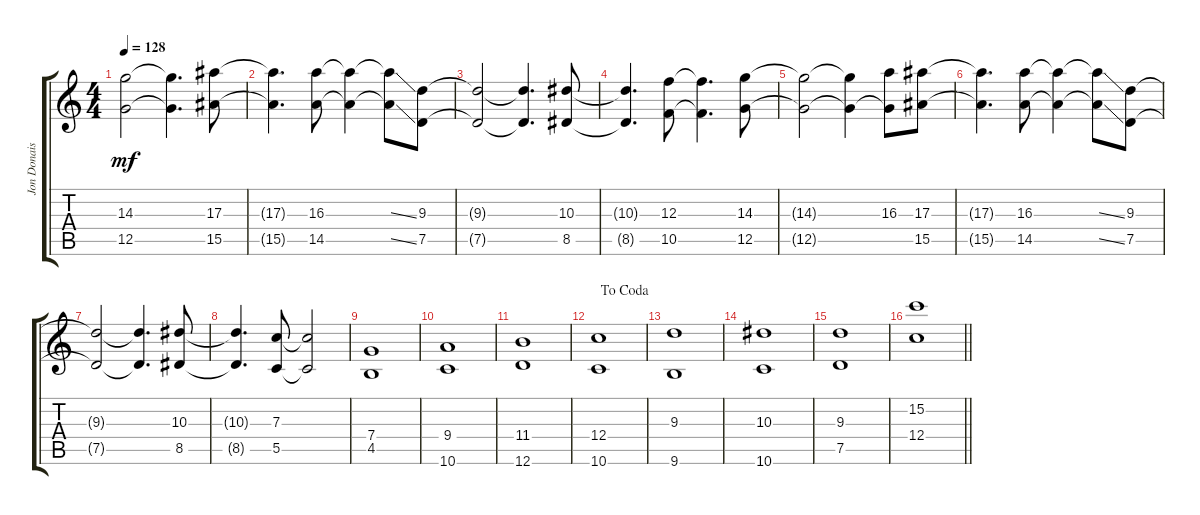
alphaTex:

\track ("Jon Donais" "Jon Donais") {instrument distortionguitar}
\staff {score tabs}
\tuning (D4 A3 F3 C3 G2 D2) {hide}
\ts (4 4)
\tempo 128
\clef g2
\ks c
(14.3{t} 12.5{t}).2{dy mf} (14.3{t} 12.5{t}).4{d} (17.3 15.5).8 |
(17.3{t} 15.5{t}).4{d} (16.3 14.5).8 (16.3{t} 14.5{t}).4 (16.3{ss t} 14.5{ss t}).8 (9.3 7.5).8 |
(9.3{t} 7.5{t}).2 (9.3{t} 7.5{t}).4{d} (10.3 8.5).8 |
(10.3{t} 8.5{t}).4{d} (12.3 10.5).8 (12.3{t} 10.5{t}).4{d} (14.3 12.5).8 |
(14.3{t} 12.5{t}).2 (14.3{t} 12.5{t}).4 (16.3 12.5{t}).8 (17.3 15.5).8 |
(17.3{t} 15.5{t}).4{d} (16.3 14.5).8 (16.3{t} 14.5{t}).4 (16.3{ss t} 14.5{ss t}).8 (9.3 7.5).8 |
(9.3{t} 7.5{t}).2 (9.3{t} 7.5{t}).4{d} (10.3 8.5).8 |
(10.3{t} 8.5{t}).4{d} (7.3 5.5).8 (7.3{t} 5.5{t}).2 |
(7.4 4.5).1 |
(9.4 10.6).1 |
(11.4 12.6).1 |
\jump dacoda
(12.4 10.6).1 |
(9.3 9.6).1 |
(10.3 10.6).1 |
(9.3 7.5).1 |
\barLineRight lightlight
(15.2 12.4).1
